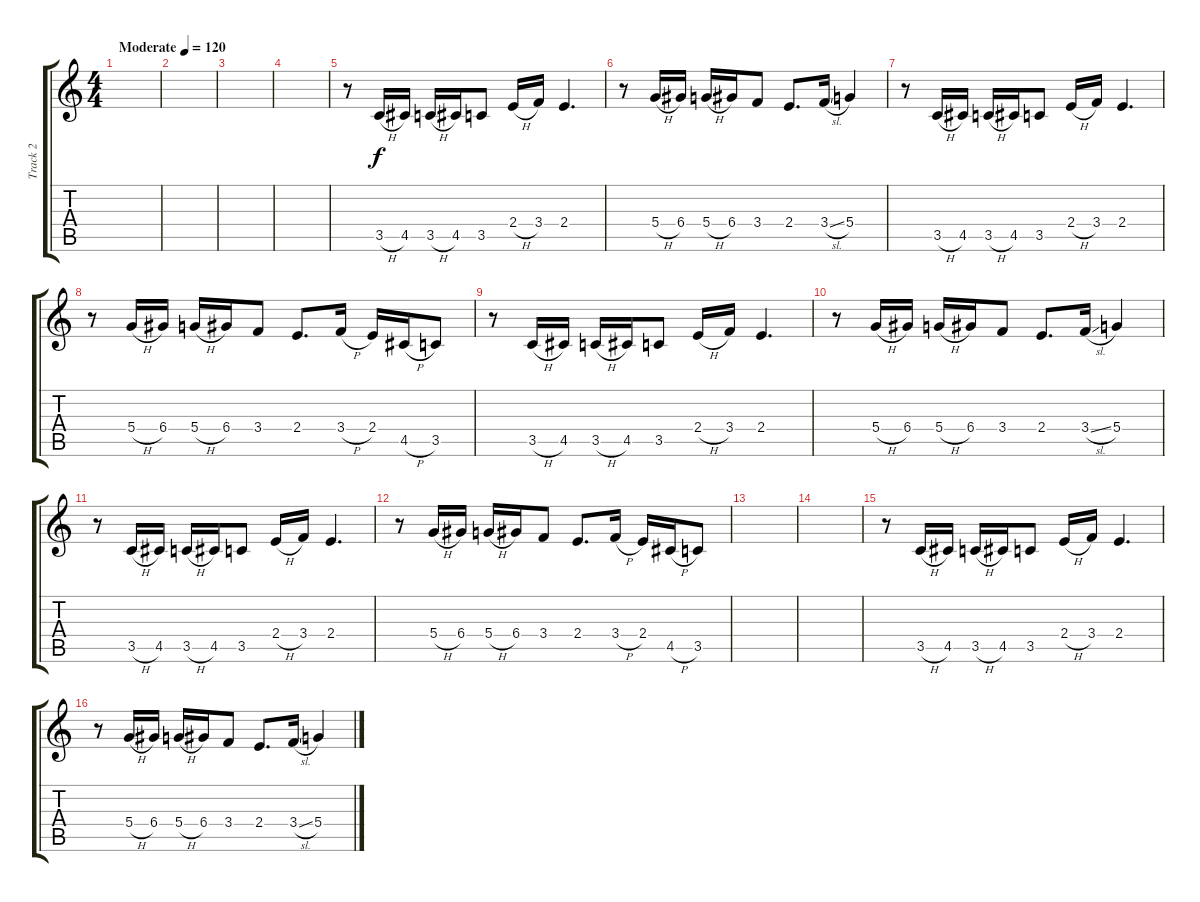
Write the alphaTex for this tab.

\track ("Track 2" "Track 2") {instrument overdrivenguitar}
\staff {score tabs}
\tuning (E4 B3 G3 D3 A2 E2) {hide}
\ts (4 4)
\tempo (120 "Moderate")
\clef g2
\ks c
|
|
|
|
r.8 3.5{h}.16 4.5.16 3.5{h}.16 4.5.16 3.5.8 2.4{h}.16 3.4.16 2.4.4{d} |
r.8 5.4{h}.16 6.4.16 5.4{h}.16 6.4.16 3.4.8 2.4.8{d} 3.4{sl}.16 5.4.4 |
r.8 3.5{h}.16 4.5.16 3.5{h}.16 4.5.16 3.5.8 2.4{h}.16 3.4.16 2.4.4{d} |
r.8 5.4{h}.16 6.4.16 5.4{h}.16 6.4.16 3.4.8 2.4.8{d} 3.4{h}.16 2.4.16 4.5{h}.16 3.5.8 |
r.8 3.5{h}.16 4.5.16 3.5{h}.16 4.5.16 3.5.8 2.4{h}.16 3.4.16 2.4.4{d} |
r.8 5.4{h}.16 6.4.16 5.4{h}.16 6.4.16 3.4.8 2.4.8{d} 3.4{sl}.16 5.4.4 |
r.8 3.5{h}.16 4.5.16 3.5{h}.16 4.5.16 3.5.8 2.4{h}.16 3.4.16 2.4.4{d} |
r.8 5.4{h}.16 6.4.16 5.4{h}.16 6.4.16 3.4.8 2.4.8{d} 3.4{h}.16 2.4.16 4.5{h}.16 3.5.8 |
|
|
r.8 3.5{h}.16 4.5.16 3.5{h}.16 4.5.16 3.5.8 2.4{h}.16 3.4.16 2.4.4{d} |
r.8 5.4{h}.16 6.4.16 5.4{h}.16 6.4.16 3.4.8 2.4.8{d} 3.4{sl}.16 5.4.4
